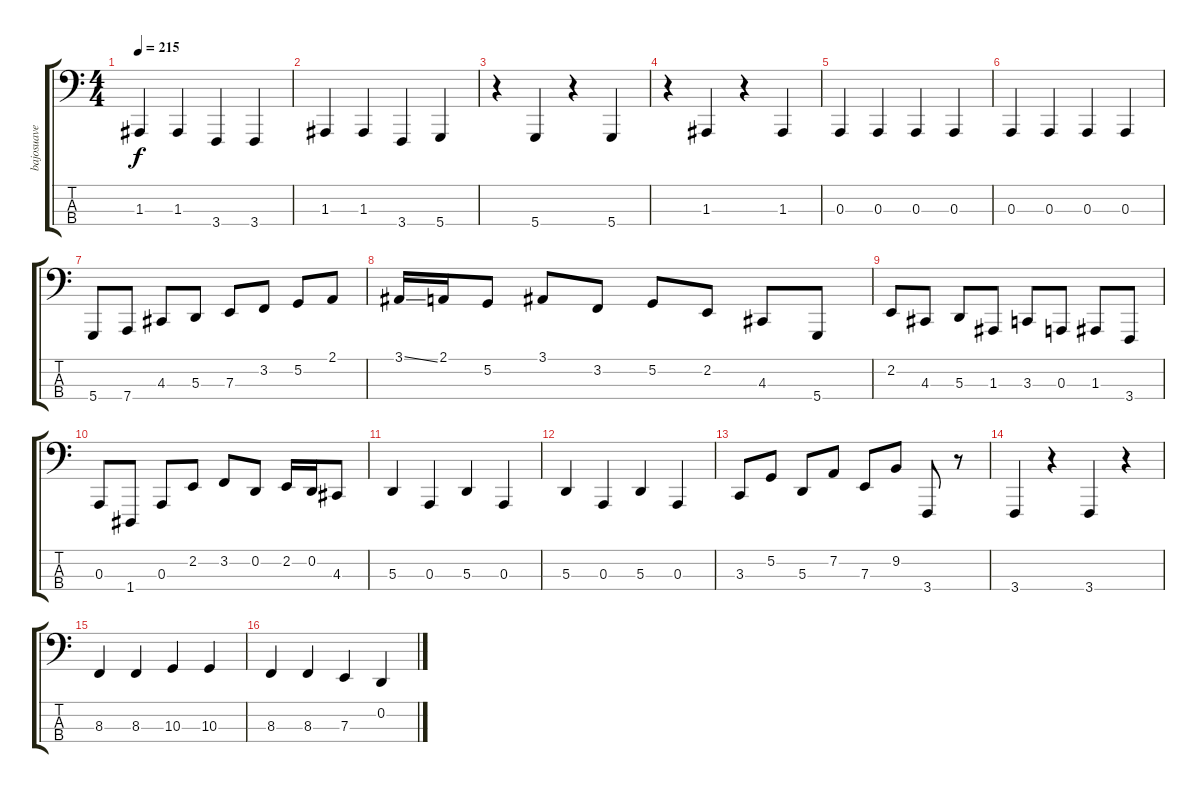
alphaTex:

\track ("bajosuave" "bajosuave") {instrument tuba}
\staff {score tabs}
\tuning (G2 D2 A1 D1) {hide}
\ts (4 4)
\tempo 215
\clef f4
\ks c
1.3.4{dy f} 1.3.4 3.4.4 3.4.4 |
1.3.4 1.3.4 3.4.4 5.4.4 |
r.4 5.4.4 r.4 5.4.4 |
r.4 1.3.4 r.4 1.3.4 |
0.3.4 0.3.4 0.3.4 0.3.4 |
0.3.4 0.3.4 0.3.4 0.3.4 |
5.4.8 7.4.8 4.3.8 5.3.8 7.3.8 3.2.8 5.2.8 2.1.8 |
3.1{ss}.16 2.1.16 5.2.8 3.1.8 3.2.8 5.2.8 2.2.8 4.3.8 5.4.8 |
2.2.8 4.3.8 5.3.8 1.3.8 3.3.8 0.3.8 1.3.8 3.4.8 |
0.3.8 1.4.8 0.3.8 2.2.8 3.2.8 0.2.8 2.2.16 0.2.16 4.3.8 |
5.3.4 0.3.4 5.3.4 0.3.4 |
5.3.4 0.3.4 5.3.4 0.3.4 |
3.3.8 5.2.8 5.3.8 7.2.8 7.3.8 9.2.8 3.4.8 r.8 |
3.4.4 r.4 3.4.4 r.4 |
8.3.4 8.3.4 10.3.4 10.3.4 |
8.3.4 8.3.4 7.3.4 0.2.4
